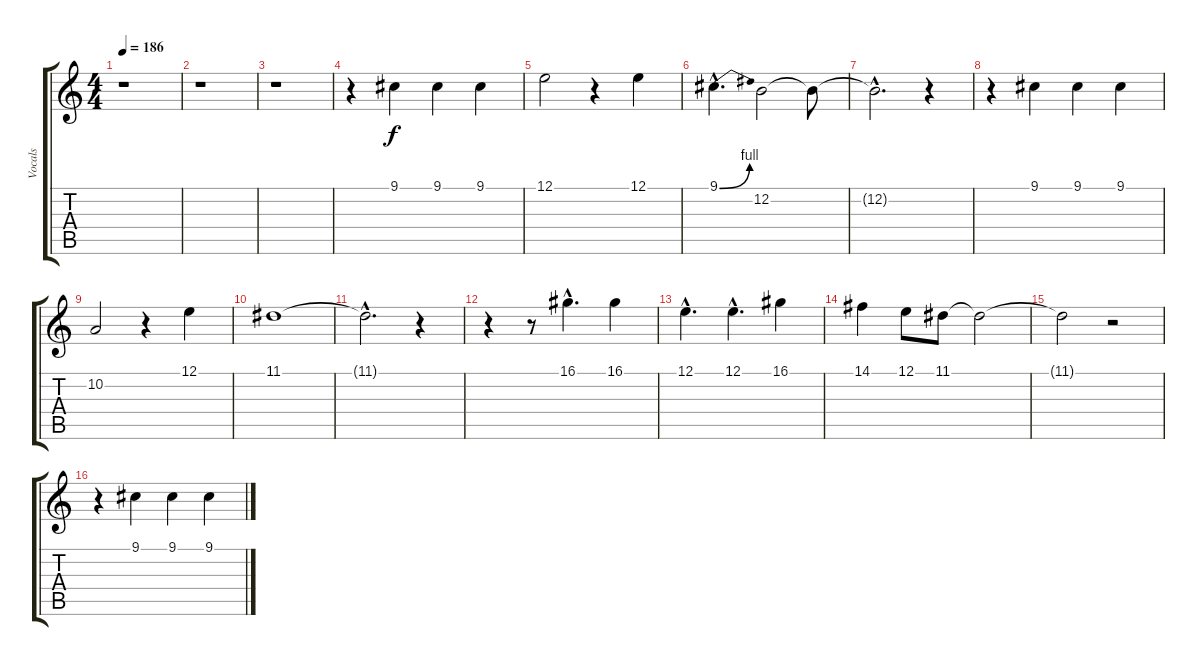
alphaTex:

\track ("Vocals" "Vocals") {instrument lead2sawtooth}
\staff {score tabs}
\tuning (E4 B3 G3 D3 A2 E2) {hide}
\ts (4 4)
\tempo 186
\clef g2
\ks c
r.1{dy f} |
r.1 |
r.1 |
\section ("" "")
r.4 9.1.4 9.1.4 9.1.4 |
12.1.2 r.4 12.1.4 |
9.1{be (bend 0 0 60 4) hac}.4{d} 12.2.2 12.2{t}.8 |
12.2{hac t}.2{d} r.4 |
r.4 9.1.4 9.1.4 9.1.4 |
10.2.2 r.4 12.1.4 |
11.1.1 |
11.1{hac t}.2{d} r.4 |
\section ("" "")
r.4 r.8 16.1{hac}.4{d} 16.1.4 |
12.1{hac}.4{d} 12.1{hac}.4{d} 16.1.4 |
14.1.4 12.1.8 11.1.8 11.1{t}.2 |
11.1{t}.2 r.2 |
r.4 9.1.4 9.1.4 9.1.4
